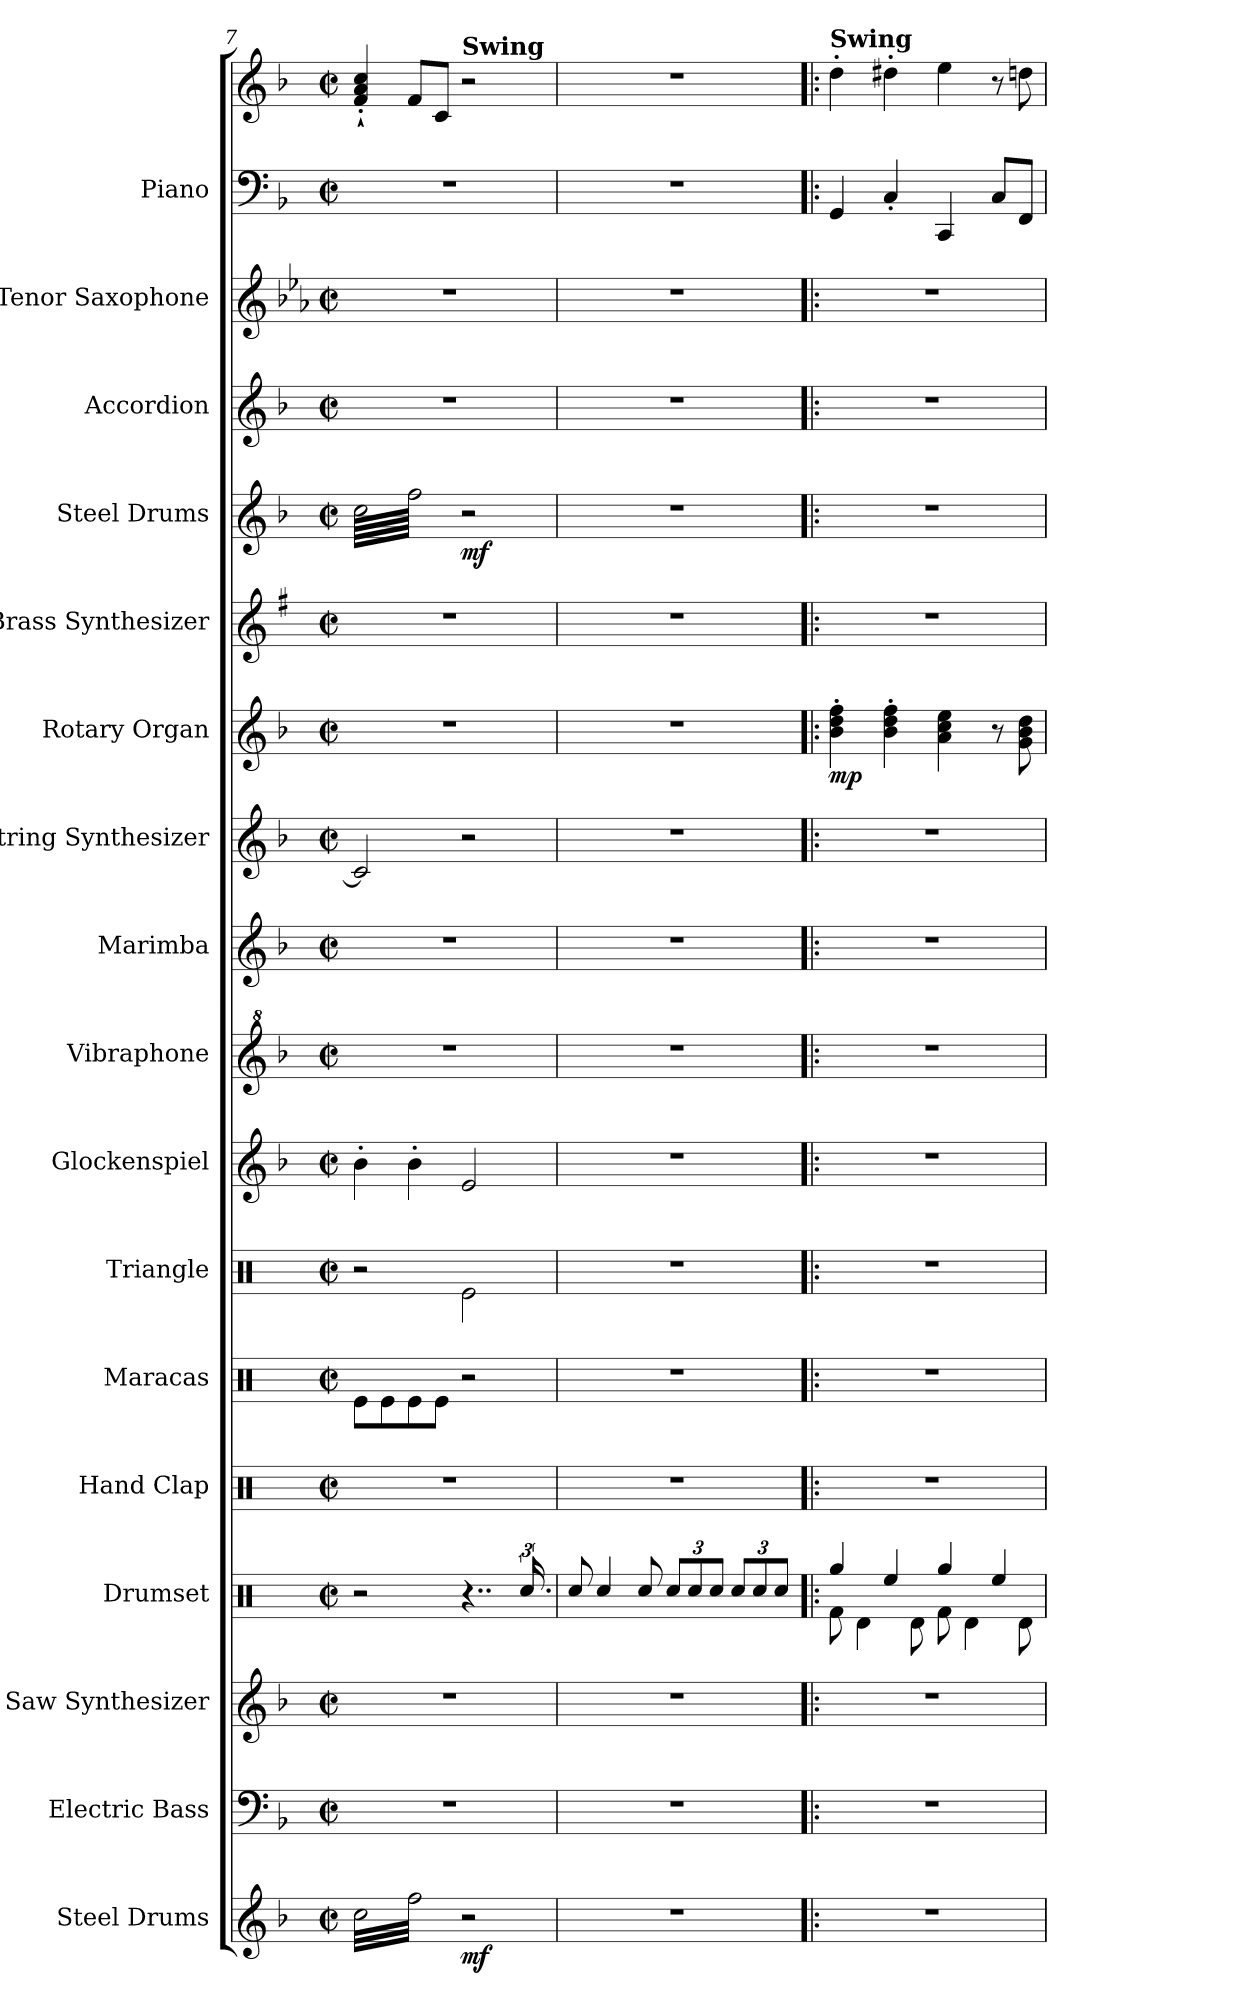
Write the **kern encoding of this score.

**kern	**dynam	**kern	**kern	**kern	**kern	**kern	**kern	**kern	**kern	**kern	**kern	**kern	**dynam	**kern	**kern	**dynam	**kern	**kern	**kern	**kern
*part17	*part17	*part16	*part15	*part14	*part13	*part12	*part11	*part10	*part9	*part8	*part7	*part6	*part6	*part5	*part4	*part4	*part3	*part2	*part1	*part1
*staff18	*staff18	*staff17	*staff16	*staff15	*staff14	*staff13	*staff12	*staff11	*staff10	*staff9	*staff8	*staff7	*staff7	*staff6	*staff5	*staff5	*staff4	*staff3	*staff2	*staff1
*I"Steel Drums	*	*I"Electric Bass	*I"Saw Synthesizer	*I"Drumset	*I"Hand Clap	*I"Maracas	*I"Triangle	*I"Glockenspiel	*I"Vibraphone	*I"Marimba	*I"String Synthesizer	*I"Rotary Organ	*	*I"Brass Synthesizer	*I"Steel Drums	*	*I"Accordion	*I"Tenor Saxophone	*I"Piano	*
*I'St. Dr.	*	*I'El. B.	*I'Synth.	*I'D. Set	*I'Hd. Clp.	*I'Mrcs.	*I'Trgl.	*I'Glock.	*I'Vib.	*I'Mrm.	*I'Synth.	*I'Rot. Org.	*	*I'Synth.	*I'St. Dr.	*	*I'Acc.	*I'T. Sax.	*I'Pno.	*
*clefG2	*	*clefF4	*clefG2	*clefX	*clefX	*clefX	*clefX	*clefG2	*clefG^2	*clefG2	*clefG2	*clefG2	*	*clefG2	*clefG2	*	*clefG2	*clefG2	*clefF4	*clefG2
*	*	*ITrd7c12	*	*	*	*	*	*ITrd-14c-24	*	*	*	*	*	*ITrd1c2	*	*	*	*ITrd8c14	*	*
*k[b-]	*	*k[b-]	*k[b-]	*k[]	*k[]	*k[]	*k[]	*k[b-]	*k[b-]	*k[b-]	*k[b-]	*k[b-]	*	*k[b-]	*k[b-]	*	*k[b-]	*k[b-e-a-]	*k[b-]	*k[b-]
*M2/2	*	*M2/2	*M2/2	*M2/2	*M2/2	*M2/2	*M2/2	*M2/2	*M2/2	*M2/2	*M2/2	*M2/2	*	*M2/2	*M2/2	*	*M2/2	*M2/2	*M2/2	*M2/2
*met(c|)	*	*met(c|)	*met(c|)	*met(c|)	*met(c|)	*met(c|)	*met(c|)	*met(c|)	*met(c|)	*met(c|)	*met(c|)	*met(c|)	*	*met(c|)	*met(c|)	*	*met(c|)	*met(c|)	*met(c|)	*met(c|)
=7	=7	=7	=7	=7	=7	=7	=7	=7	=7	=7	=7	=7	=7	=7	=7	=7	=7	=7	=7	=7
*tremolo	*	*	*	*	*	*	*	*	*	*	*	*	*	*	*	*	*	*	*	*
*	*	*	*	*	*	*	*	*	*	*	*	*	*	*	*tremolo	*	*	*	*	*
32cc\LLL	.	1r	1r	2r	1r	8Re\L	2r	4bbb-'\	1r	1r	2c/]	1r	.	1r	64cc\LLLL	.	1r	1r	1r	4f/'` 4a/'` 4cc/'`
.	.	.	.	.	.	.	.	.	.	.	.	.	.	.	64ff\	.	.	.	.	.
32ff\	.	.	.	.	.	.	.	.	.	.	.	.	.	.	64cc\	.	.	.	.	.
.	.	.	.	.	.	.	.	.	.	.	.	.	.	.	64ff\	.	.	.	.	.
32cc\	.	.	.	.	.	.	.	.	.	.	.	.	.	.	64cc\	.	.	.	.	.
.	.	.	.	.	.	.	.	.	.	.	.	.	.	.	64ff\	.	.	.	.	.
32ff\	.	.	.	.	.	.	.	.	.	.	.	.	.	.	64cc\	.	.	.	.	.
.	.	.	.	.	.	.	.	.	.	.	.	.	.	.	64ff\	.	.	.	.	.
32cc\	.	.	.	.	.	8Re\	.	.	.	.	.	.	.	.	64cc\	.	.	.	.	.
.	.	.	.	.	.	.	.	.	.	.	.	.	.	.	64ff\	.	.	.	.	.
32ff\	.	.	.	.	.	.	.	.	.	.	.	.	.	.	64cc\	.	.	.	.	.
.	.	.	.	.	.	.	.	.	.	.	.	.	.	.	64ff\	.	.	.	.	.
32cc\	.	.	.	.	.	.	.	.	.	.	.	.	.	.	64cc\	.	.	.	.	.
.	.	.	.	.	.	.	.	.	.	.	.	.	.	.	64ff\	.	.	.	.	.
32ff\	.	.	.	.	.	.	.	.	.	.	.	.	.	.	64cc\	.	.	.	.	.
.	.	.	.	.	.	.	.	.	.	.	.	.	.	.	64ff\	.	.	.	.	.
32cc\	.	.	.	.	.	8Re\	.	4bbb-'\	.	.	.	.	.	.	64cc\	.	.	.	.	8f/L
.	.	.	.	.	.	.	.	.	.	.	.	.	.	.	64ff\	.	.	.	.	.
32ff\	.	.	.	.	.	.	.	.	.	.	.	.	.	.	64cc\	.	.	.	.	.
.	.	.	.	.	.	.	.	.	.	.	.	.	.	.	64ff\	.	.	.	.	.
32cc\	.	.	.	.	.	.	.	.	.	.	.	.	.	.	64cc\	.	.	.	.	.
.	.	.	.	.	.	.	.	.	.	.	.	.	.	.	64ff\	.	.	.	.	.
32ff\	.	.	.	.	.	.	.	.	.	.	.	.	.	.	64cc\	.	.	.	.	.
.	.	.	.	.	.	.	.	.	.	.	.	.	.	.	64ff\	.	.	.	.	.
32cc\	.	.	.	.	.	8Re\J	.	.	.	.	.	.	.	.	64cc\	.	.	.	.	8c/J
.	.	.	.	.	.	.	.	.	.	.	.	.	.	.	64ff\	.	.	.	.	.
32ff\	.	.	.	.	.	.	.	.	.	.	.	.	.	.	64cc\	.	.	.	.	.
.	.	.	.	.	.	.	.	.	.	.	.	.	.	.	64ff\	.	.	.	.	.
32cc\	.	.	.	.	.	.	.	.	.	.	.	.	.	.	64cc\	.	.	.	.	.
.	.	.	.	.	.	.	.	.	.	.	.	.	.	.	64ff\	.	.	.	.	.
32ff\JJJ	.	.	.	.	.	.	.	.	.	.	.	.	.	.	64cc\	.	.	.	.	.
*Xtremolo	*	*	*	*	*	*	*	*	*	*	*	*	*	*	*	*	*	*	*	*
.	.	.	.	.	.	.	.	.	.	.	.	.	.	.	64ff\JJJJ	.	.	.	.	.
*	*	*	*	*	*	*	*	*	*	*	*	*	*	*	*Xtremolo	*	*	*	*	*
!	!	!	!	!	!	!	!	!	!	!	!	!	!	!	!	!	!	!	!	!LO:TX:B:t=Swing
!	!LO:DY:b	!	!	!	!	!	!	!	!	!	!	!	!	!	!	!LO:DY:b	!	!	!	!
2r	mf	.	.	4..r	.	2r	2Re\	2eee/	.	.	2r	.	.	.	2r	mf	.	.	.	2r
.	.	.	.	.	.	.	.	.	.	.	.	.	.	.	.	.	.	.	.	.
.	.	.	.	.	.	.	.	.	.	.	.	.	.	.	.	.	.	.	.	.
.	.	.	.	.	.	.	.	.	.	.	.	.	.	.	.	.	.	.	.	.
.	.	.	.	.	.	.	.	.	.	.	.	.	.	.	.	.	.	.	.	.
.	.	.	.	.	.	.	.	.	.	.	.	.	.	.	.	.	.	.	.	.
.	.	.	.	.	.	.	.	.	.	.	.	.	.	.	.	.	.	.	.	.
.	.	.	.	.	.	.	.	.	.	.	.	.	.	.	.	.	.	.	.	.
.	.	.	.	.	.	.	.	.	.	.	.	.	.	.	.	.	.	.	.	.
.	.	.	.	.	.	.	.	.	.	.	.	.	.	.	.	.	.	.	.	.
.	.	.	.	.	.	.	.	.	.	.	.	.	.	.	.	.	.	.	.	.
.	.	.	.	.	.	.	.	.	.	.	.	.	.	.	.	.	.	.	.	.
.	.	.	.	.	.	.	.	.	.	.	.	.	.	.	.	.	.	.	.	.
.	.	.	.	.	.	.	.	.	.	.	.	.	.	.	.	.	.	.	.	.
.	.	.	.	.	.	.	.	.	.	.	.	.	.	.	.	.	.	.	.	.
.	.	.	.	.	.	.	.	.	.	.	.	.	.	.	.	.	.	.	.	.
.	.	.	.	24.Rcc/	.	.	.	.	.	.	.	.	.	.	.	.	.	.	.	.
=8	=8	=8	=8	=8	=8	=8	=8	=8	=8	=8	=8	=8	=8	=8	=8	=8	=8	=8	=8	=8
1r	.	1r	1r	8Rcc/	1r	1r	1r	1r	1r	1r	1r	1r	.	1r	1r	.	1r	1r	1r	1r
.	.	.	.	4Rcc/	.	.	.	.	.	.	.	.	.	.	.	.	.	.	.	.
.	.	.	.	8Rcc/	.	.	.	.	.	.	.	.	.	.	.	.	.	.	.	.
*	*	*	*	*Xbrackettup	*	*	*	*	*	*	*	*	*	*	*	*	*	*	*	*
.	.	.	.	12Rcc/L	.	.	.	.	.	.	.	.	.	.	.	.	.	.	.	.
.	.	.	.	12Rcc/	.	.	.	.	.	.	.	.	.	.	.	.	.	.	.	.
.	.	.	.	12Rcc/J	.	.	.	.	.	.	.	.	.	.	.	.	.	.	.	.
.	.	.	.	12Rcc/L	.	.	.	.	.	.	.	.	.	.	.	.	.	.	.	.
.	.	.	.	12Rcc/	.	.	.	.	.	.	.	.	.	.	.	.	.	.	.	.
.	.	.	.	12Rcc/J	.	.	.	.	.	.	.	.	.	.	.	.	.	.	.	.
!!LO:PB:g=z
=9!|:	=9!|:	=9!|:	=9!|:	=9!|:	=9!|:	=9!|:	=9!|:	=9!|:	=9!|:	=9!|:	=9!|:	=9!|:	=9!|:	=9!|:	=9!|:	=9!|:	=9!|:	=9!|:	=9!|:	=9!|:
*	*	*	*	*^	*	*	*	*	*	*	*	*	*	*	*	*	*	*	*	*
!	!	!	!	!	!	!	!	!	!	!	!	!	!	!	!	!	!	!	!	!	!LO:TX:B:t=Swing
!	!	!	!	!	!	!	!	!	!	!	!	!	!	!LO:DY:b	!	!	!	!	!	!	!
1r	.	1r	1r	4Rgg/	8Rf\	1r	1r	1r	1r	1r	1r	1r	4b-\' 4dd\' 4ff\'	mp	1r	1r	.	1r	1r	4GG/	4dd'\
.	.	.	.	.	4Rd\	.	.	.	.	.	.	.	.	.	.	.	.	.	.	.	.
.	.	.	.	4Ree/	.	.	.	.	.	.	.	.	4b-\' 4dd\' 4ff\'	.	.	.	.	.	.	4C'/	4dd#X'\
.	.	.	.	.	8Rd\	.	.	.	.	.	.	.	.	.	.	.	.	.	.	.	.
.	.	.	.	4Rgg/	8Rf\	.	.	.	.	.	.	.	4a\ 4cc\ 4ee\	.	.	.	.	.	.	4CC/	4ee\
.	.	.	.	.	4Rd\	.	.	.	.	.	.	.	.	.	.	.	.	.	.	.	.
.	.	.	.	4Ree/	.	.	.	.	.	.	.	.	8r	.	.	.	.	.	.	8C/L	8r
.	.	.	.	.	8Rd\	.	.	.	.	.	.	.	8g\ 8b-\ 8dd\	.	.	.	.	.	.	8FF/J	8ddn\
*	*	*	*	*v	*v	*	*	*	*	*	*	*	*	*	*	*	*	*	*	*	*
=	=	=	=	=	=	=	=	=	=	=	=	=	=	=	=	=	=	=	=	=
*-	*-	*-	*-	*-	*-	*-	*-	*-	*-	*-	*-	*-	*-	*-	*-	*-	*-	*-	*-	*-
